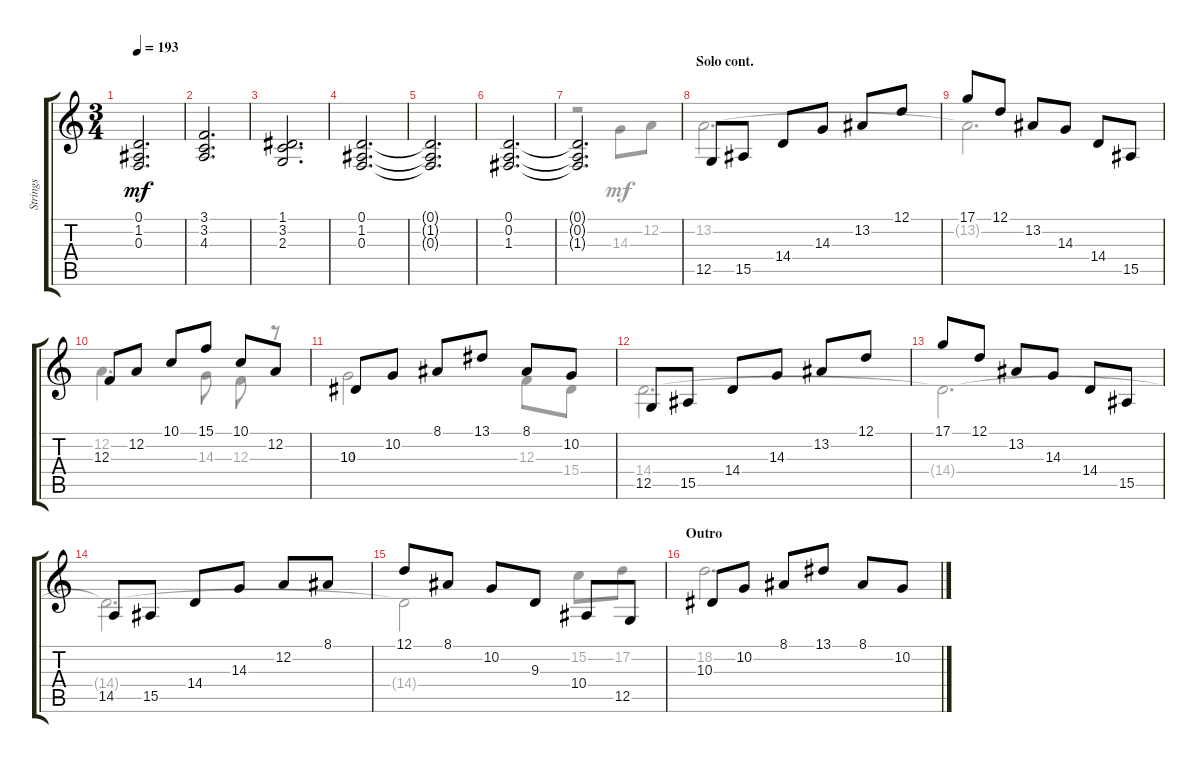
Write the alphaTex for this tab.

\track ("Strings" "Strings") {instrument violin}
\staff {score tabs}
\tuning (D4 A3 F3 C3 G2 C2) {hide}
\voice
\ts (3 4)
\tempo 193
\clef g2
\ks c
(0.1{t} 1.2{t} 0.3{t}).2{d dy mf} |
(3.1 3.2 4.3).2{d} |
(1.1 3.2 2.3).2{d} |
(0.1 1.2 0.3).2{d} |
(0.1{t} 1.2{t} 0.3{t}).2{d} |
(0.1 0.2 1.3).2{d} |
(0.1{t} 0.2{t} 1.3{t}).2{d} |
\section ("" "Solo cont.")
12.5.8 15.5.8 14.4.8 14.3.8 13.2.8 12.1.8 |
17.1.8 12.1.8 13.2.8 14.3.8 14.4.8 15.5.8 |
12.3.8 12.2.8 10.1.8 15.1.8 10.1.8 12.2.8 |
10.3.8 10.2.8 8.1.8 13.1.8 8.1.8 10.2.8 |
12.5.8 15.5.8 14.4.8 14.3.8 13.2.8 12.1.8 |
17.1.8 12.1.8 13.2.8 14.3.8 14.4.8 15.5.8 |
14.5.8 15.5.8 14.4.8 14.3.8 12.2.8 8.1.8 |
12.1.8 8.1.8 10.2.8 9.3.8 10.4.8 12.5.8 |
\section ("" "Outro")
10.3.8 10.2.8 8.1.8 13.1.8 8.1.8 10.2.8
\voice
\clef g2
\ottava regular
\simile none
\ks c
|
|
|
|
|
|
r.2 14.3.8 12.2.8 |
13.2.2{d} |
13.2{t}.2{d} |
12.2.4{d} 14.3.8 12.3.8 r.8 |
14.3.2 12.3.8 15.4.8 |
14.4.2{d} |
14.4{t}.2{d} |
14.4{t}.2{d} |
14.4{t}.2 15.2.8 17.2.8 |
18.2.2{d}
